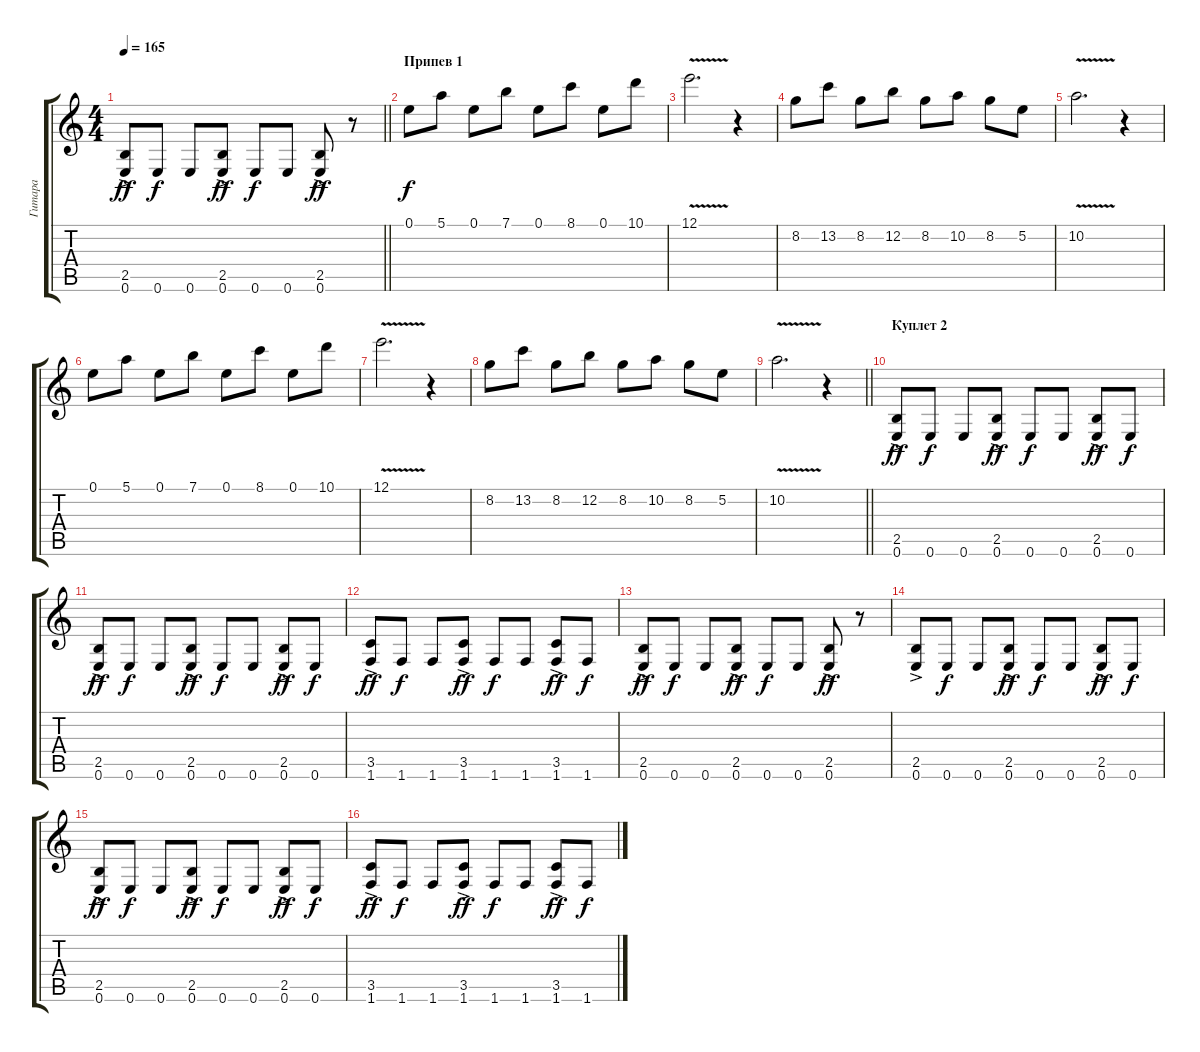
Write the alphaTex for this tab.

\track ("Гитара" "Гитара") {instrument distortionguitar}
\staff {score tabs}
\tuning (E4 B3 G3 D3 A2 E2) {hide}
\ts (4 4)
\tempo 165
\clef g2
\barLineRight lightlight
\ks c
(2.5{ac} 0.6{ac}).8{dy ff} 0.6.8{dy f} 0.6.8 (2.5{ac} 0.6{ac}).8{dy ff} 0.6.8{dy f} 0.6.8 (2.5{ac} 0.6{ac}).8{dy ff} r.8 |
\section ("" "Припев 1")
0.1.8{dy f volume 13} 5.1.8 0.1.8 7.1.8 0.1.8 8.1.8 0.1.8 10.1.8 |
12.1{v}.2{d} r.4 |
8.2.8 13.2.8 8.2.8 12.2.8 8.2.8 10.2.8 8.2.8 5.2.8 |
10.2{v}.2{d} r.4 |
0.1.8 5.1.8 0.1.8 7.1.8 0.1.8 8.1.8 0.1.8 10.1.8 |
12.1{v}.2{d} r.4 |
8.2.8 13.2.8 8.2.8 12.2.8 8.2.8 10.2.8 8.2.8 5.2.8 |
\barLineRight lightlight
10.2{v}.2{d} r.4 |
\section ("" "Куплет 2")
(2.5{ac} 0.6{ac}).8{dy ff volume 12} 0.6.8{dy f} 0.6.8 (2.5{ac} 0.6{ac}).8{dy ff} 0.6.8{dy f} 0.6.8 (2.5{ac} 0.6{ac}).8{dy ff} 0.6.8{dy f} |
(2.5{ac} 0.6{ac}).8{dy ff} 0.6.8{dy f} 0.6.8 (2.5{ac} 0.6{ac}).8{dy ff} 0.6.8{dy f} 0.6.8 (2.5{ac} 0.6{ac}).8{dy ff} 0.6.8{dy f} |
(3.5{ac} 1.6{ac}).8{dy ff} 1.6.8{dy f} 1.6.8 (3.5{ac} 1.6{ac}).8{dy ff} 1.6.8{dy f} 1.6.8 (3.5{ac} 1.6{ac}).8{dy ff} 1.6.8{dy f} |
(2.5{ac} 0.6{ac}).8{dy ff} 0.6.8{dy f} 0.6.8 (2.5{ac} 0.6{ac}).8{dy ff} 0.6.8{dy f} 0.6.8 (2.5{ac} 0.6{ac}).8{dy ff} r.8 |
(2.5{ac} 0.6{ac}).8 0.6.8{dy f} 0.6.8 (2.5{ac} 0.6{ac}).8{dy ff} 0.6.8{dy f} 0.6.8 (2.5{ac} 0.6{ac}).8{dy ff} 0.6.8{dy f} |
(2.5{ac} 0.6{ac}).8{dy ff} 0.6.8{dy f} 0.6.8 (2.5{ac} 0.6{ac}).8{dy ff} 0.6.8{dy f} 0.6.8 (2.5{ac} 0.6{ac}).8{dy ff} 0.6.8{dy f} |
(3.5{ac} 1.6{ac}).8{dy ff} 1.6.8{dy f} 1.6.8 (3.5{ac} 1.6{ac}).8{dy ff} 1.6.8{dy f} 1.6.8 (3.5{ac} 1.6{ac}).8{dy ff} 1.6.8{dy f}
